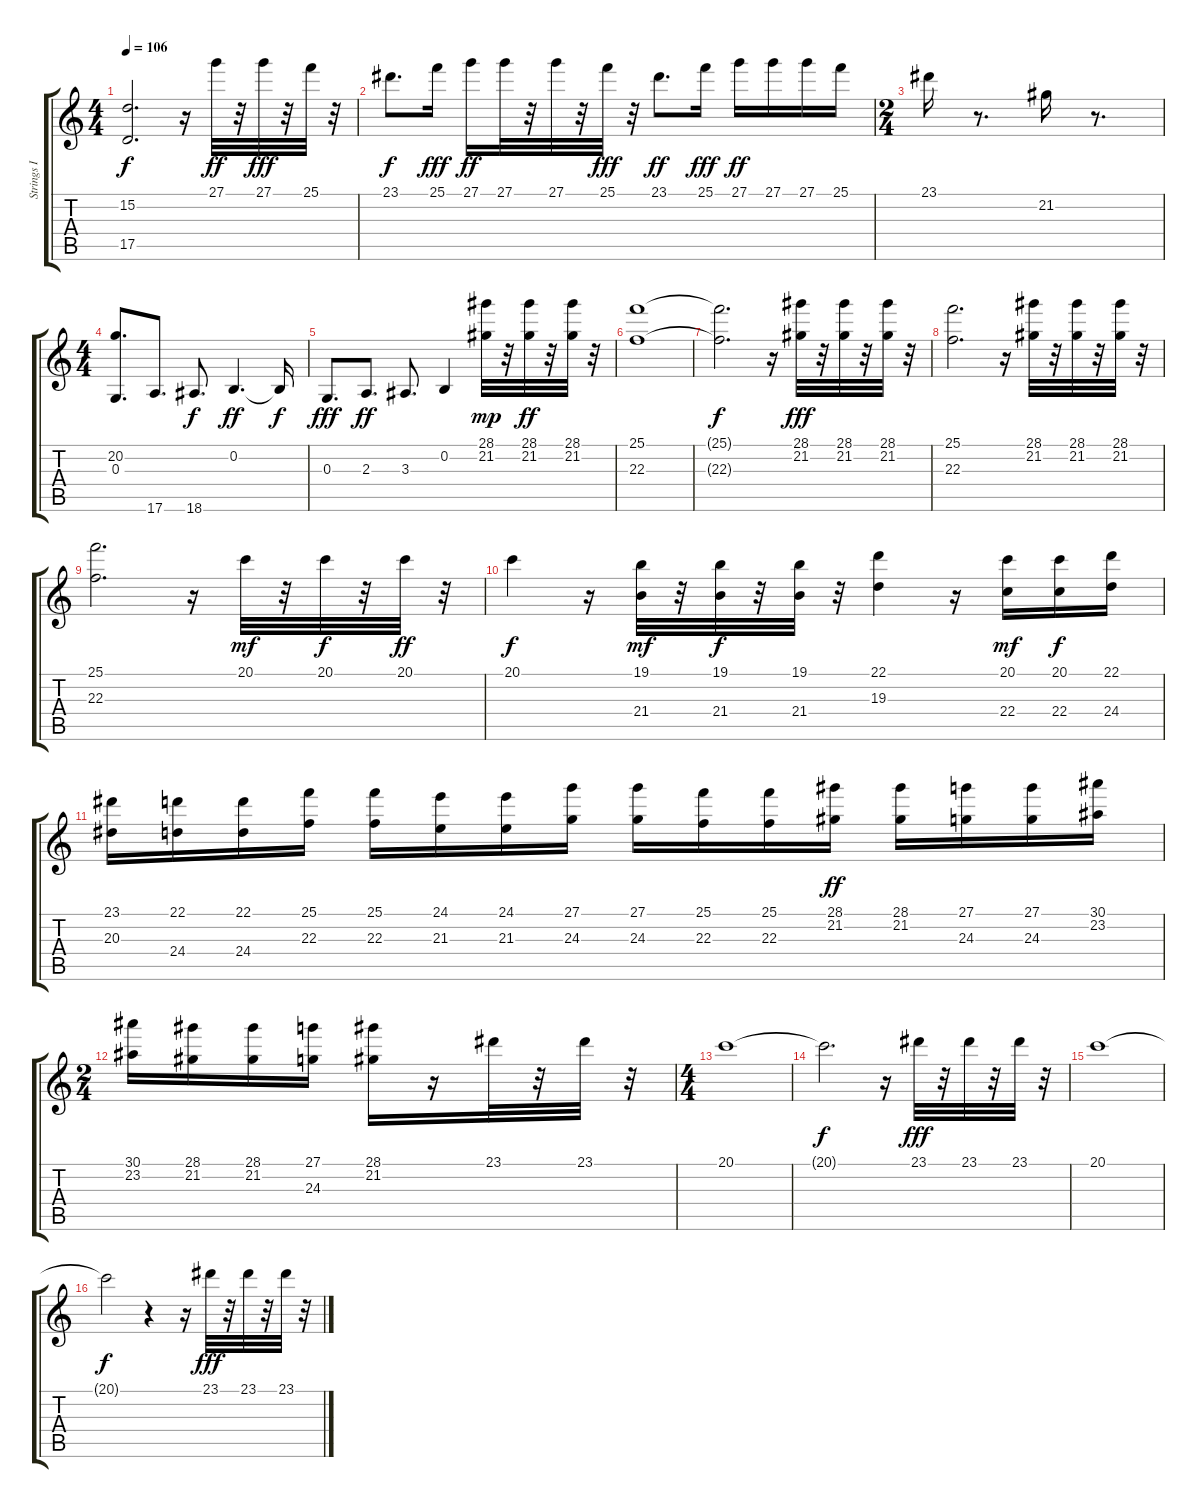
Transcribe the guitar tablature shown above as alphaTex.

\track ("Strings I" "Strings I") {instrument stringensemble1}
\staff {score tabs}
\tuning (E4 B3 G3 D3 A2 E2) {hide}
\ts (4 4)
\tempo 106
\clef g2
\ks c
(15.2{t} 17.5{t}).2{d dy f} r.16 27.1.32{dy ff} r.32 27.1.32{dy fff} r.32 25.1.32 r.32 |
23.1.8{d dy f} 25.1.16{dy fff} 27.1.16{dy ff} 27.1.32 r.32 27.1.32 r.32 25.1.32{dy fff} r.32 23.1.8{d dy ff} 25.1.16{dy fff} 27.1.16{dy ff} 27.1.16 27.1.16 25.1.16 |
\ts (2 4)
23.1.16 r.8{d} 21.2.16 r.8{d} |
\ts (4 4)
(20.2 0.3).8{d} 17.6.8{d} 18.6.8{d dy f} 0.2.4{d dy ff} 0.2{t}.16{dy f} |
0.3.8{d dy fff} 2.3.8{d dy ff} 3.3.8{d} 0.2.4 (28.1 21.2).32{dy mp} r.32 (28.1 21.2).32{dy ff} r.32 (28.1 21.2).32 r.32 |
(25.1 22.3).1 |
(25.1{t} 22.3{t}).2{d dy f} r.16 (28.1 21.2).32{dy fff} r.32 (28.1 21.2).32 r.32 (28.1 21.2).32 r.32 |
(25.1 22.3).2{d} r.16 (28.1 21.2).32 r.32 (28.1 21.2).32 r.32 (28.1 21.2).32 r.32 |
(25.1 22.3).2{d} r.16 20.1.32{dy mf} r.32 20.1.32{dy f} r.32 20.1.32{dy ff} r.32 |
20.1.4{dy f} r.16 (19.1 21.4).32{dy mf} r.32 (19.1 21.4).32{dy f} r.32 (19.1 21.4).32 r.32 (22.1 19.3).4 r.16 (20.1 22.4).16{dy mf} (20.1 22.4).16{dy f} (22.1 24.4).16 |
(23.1 20.3).16 (22.1 24.4).16 (22.1 24.4).16 (25.1 22.3).16 (25.1 22.3).16 (24.1 21.3).16 (24.1 21.3).16 (27.1 24.3).16 (27.1 24.3).16 (25.1 22.3).16 (25.1 22.3).16 (28.1 21.2).16{dy ff} (28.1 21.2).16 (27.1 24.3).16 (27.1 24.3).16 (30.1 23.2).16 |
\ts (2 4)
(30.1 23.2).16 (28.1 21.2).16 (28.1 21.2).16 (27.1 24.3).16 (28.1 21.2).16 r.16 23.1.32 r.32 23.1.32 r.32 |
\ts (4 4)
20.1.1 |
20.1{t}.2{d dy f} r.16 23.1.32{dy fff} r.32 23.1.32 r.32 23.1.32 r.32 |
20.1.1 |
20.1{t}.2{dy f} r.4 r.16 23.1.32{dy fff} r.32 23.1.32 r.32 23.1.32 r.32
